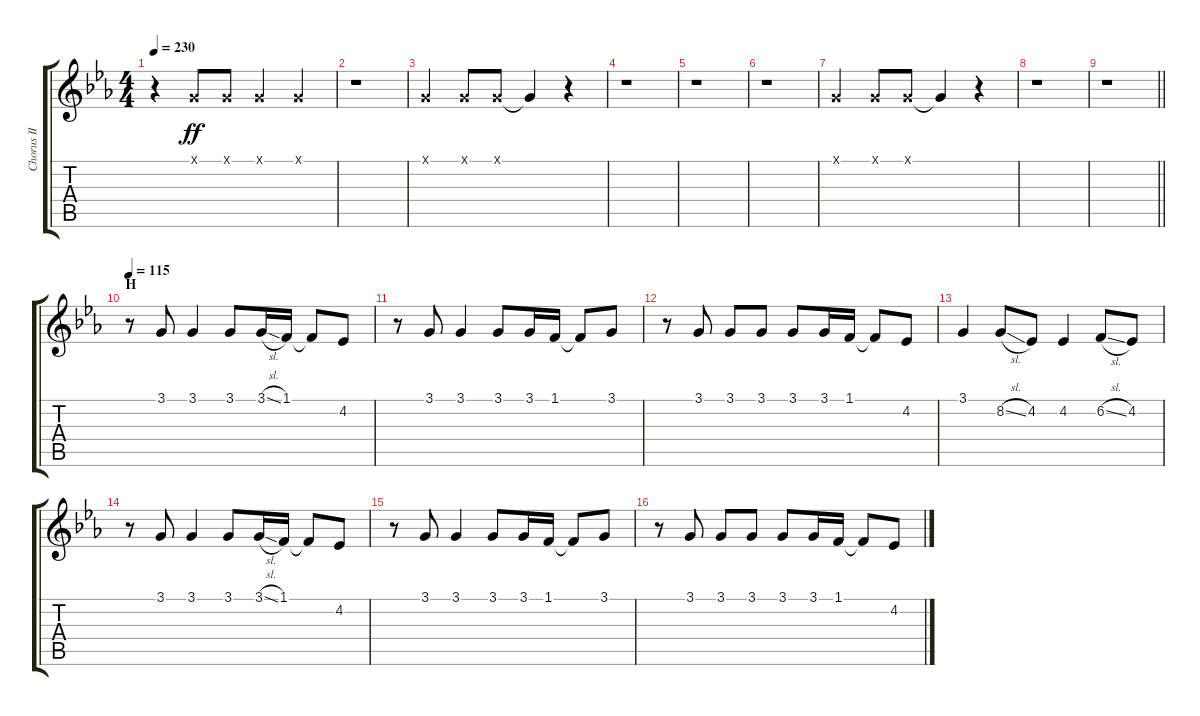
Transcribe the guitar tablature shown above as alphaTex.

\track ("Chorus II" "Chorus II") {instrument voiceoohs}
\staff {score tabs}
\tuning (E4 B3 G3 D3 A2 E2) {hide}
\ts (4 4)
\tempo 230
\clef g2
\ks eb
r.4{dy ff} 3.1{x}.8 3.1{x}.8 3.1{x}.4 3.1{x}.4 |
r.1 |
3.1{x}.4 3.1{x}.8 3.1{x}.8 3.1{t}.4 r.4 |
r.1 |
r.1 |
r.1 |
3.1{x}.4 3.1{x}.8 3.1{x}.8 3.1{t}.4 r.4 |
r.1 |
\barLineRight lightlight
r.1 |
\section ("" "H")
\tempo 115
r.8 3.1.8 3.1.4 3.1.8 3.1{sl}.16 1.1.16 1.1{t}.8 4.2.8 |
r.8 3.1.8 3.1.4 3.1.8 3.1.16 1.1.16 1.1{t}.8 3.1.8 |
r.8 3.1.8 3.1.8 3.1.8 3.1.8 3.1.16 1.1.16 1.1{t}.8 4.2.8 |
3.1.4 8.2{sl}.8 4.2.8 4.2.4 6.2{sl}.8 4.2.8 |
r.8 3.1.8 3.1.4 3.1.8 3.1{sl}.16 1.1.16 1.1{t}.8 4.2.8 |
r.8 3.1.8 3.1.4 3.1.8 3.1.16 1.1.16 1.1{t}.8 3.1.8 |
r.8 3.1.8 3.1.8 3.1.8 3.1.8 3.1.16 1.1.16 1.1{t}.8 4.2.8
